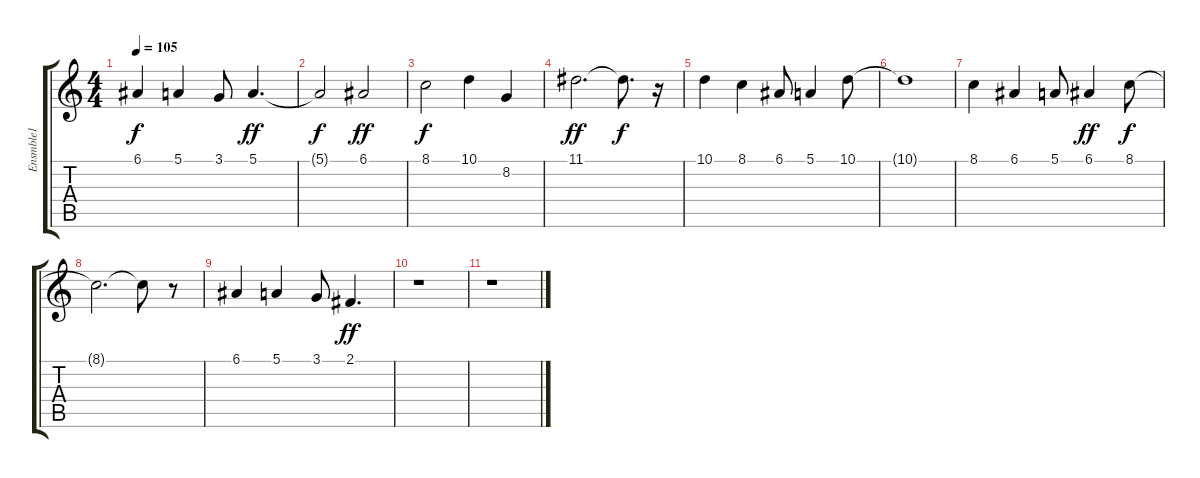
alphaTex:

\track ("Ensmble1" "Ensmble1") {instrument stringensemble1}
\staff {score tabs}
\tuning (E4 B3 G3 D3 A2 E2) {hide}
\ts (4 4)
\tempo 105
\clef g2
\ks c
6.1.4{dy f} 5.1.4 3.1.8 5.1.4{d dy ff} |
5.1{t}.2{dy f} 6.1.2{dy ff} |
8.1.2{dy f} 10.1.4 8.2.4 |
11.1.2{d dy ff} 11.1{t}.8{d dy f} r.16 |
10.1.4 8.1.4 6.1.8 5.1.4 10.1.8 |
10.1{t}.1 |
8.1.4 6.1.4 5.1.8 6.1.4{dy ff} 8.1.8{dy f} |
8.1{t}.2{d} 8.1{t}.8 r.8 |
6.1.4 5.1.4 3.1.8 2.1.4{d dy ff} |
r.1 |
r.1
